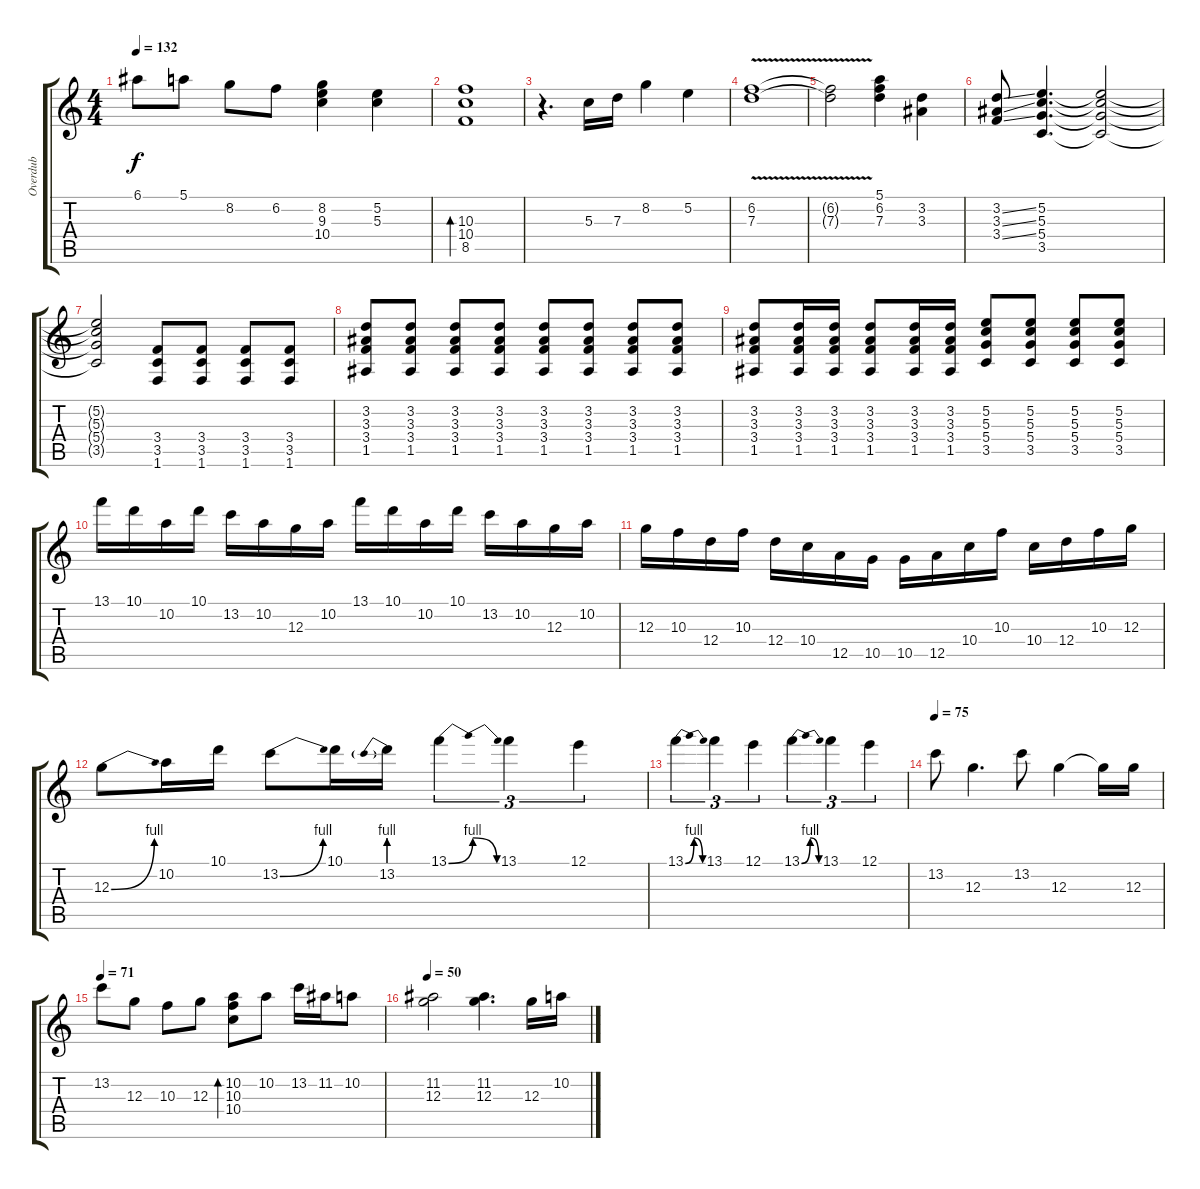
\track ("Overdub" "Overdub") {instrument acousticguitarsteel}
\staff {score tabs}
\tuning (E4 B3 G3 D3 A2 E2) {hide}
\ts (4 4)
\tempo 132
\clef g2
\ks c
6.1.8{dy f} 5.1.8 8.2.8 6.2.8 (8.2 9.3 10.4).4 (5.2 5.3).4 |
(10.3 10.4 8.5).1{bd 240} |
r.4{d} 5.3.16 7.3.16 8.2.4 5.2.4 |
(6.2{v} 7.3{v}).1 |
(6.2{t} 7.3{t}).2 (5.1 6.2 7.3).4 (3.2 3.3).4 |
(3.2{ss} 3.3{ss} 3.4{ss}).8 (5.2 5.3 5.4 3.5).4{d} (5.2{t} 5.3{t} 5.4{t} 3.5{t}).2 |
(5.2{t} 5.3{t} 5.4{t} 3.5{t}).2 (3.4 3.5 1.6).8 (3.4 3.5 1.6).8 (3.4 3.5 1.6).8 (3.4 3.5 1.6).8 |
(3.2 3.3 3.4 1.5).8 (3.2 3.3 3.4 1.5).8 (3.2 3.3 3.4 1.5).8 (3.2 3.3 3.4 1.5).8 (3.2 3.3 3.4 1.5).8 (3.2 3.3 3.4 1.5).8 (3.2 3.3 3.4 1.5).8 (3.2 3.3 3.4 1.5).8 |
(3.2 3.3 3.4 1.5).8 (3.2 3.3 3.4 1.5).16 (3.2 3.3 3.4 1.5).16 (3.2 3.3 3.4 1.5).8 (3.2 3.3 3.4 1.5).16 (3.2 3.3 3.4 1.5).16 (5.2 5.3 5.4 3.5).8 (5.2 5.3 5.4 3.5).8 (5.2 5.3 5.4 3.5).8 (5.2 5.3 5.4 3.5).8 |
13.1.16 10.1.16 10.2.16 10.1.16 13.2.16 10.2.16 12.3.16 10.2.16 13.1.16 10.1.16 10.2.16 10.1.16 13.2.16 10.2.16 12.3.16 10.2.16 |
12.3.16 10.3.16 12.4.16 10.3.16 12.4.16 10.4.16 12.5.16 10.5.16 10.5.16 12.5.16 10.4.16 10.3.16 10.4.16 12.4.16 10.3.16 12.3.16 |
12.3{be (bend 0 0 60 4)}.8 10.2.16 10.1.16 13.2{be (bend 0 0 60 4)}.8 10.1.16 13.2{be (prebend 0 4 60 4)}.16 13.1{be (bendrelease 0 0 15 4 45 4 60 0)}.4{tu (3 2)} 13.1.4{tu (3 2)} 12.1.4{tu (3 2)} |
13.1{be (bendrelease 0 0 15 4 45 4 60 0)}.4{tu (3 2)} 13.1.4{tu (3 2)} 12.1.4{tu (3 2)} 13.1{be (bendrelease 0 0 30 4 45 4 60 0)}.4{tu (3 2)} 13.1.4{tu (3 2)} 12.1.4{tu (3 2)} |
\tempo 75
13.2.8 12.3.4{d} 13.2.8 12.3.4 12.3{t}.16 12.3.16 |
\tempo 71
13.2.8 12.3.8 10.3.8 12.3.8 (10.2 10.3 10.4).8{bd 240} 10.2.8 13.2.16 11.2.16 10.2.8 |
\tempo 50
(11.2 12.3).2 (11.2 12.3).4{d} 12.3.16 10.2.16
